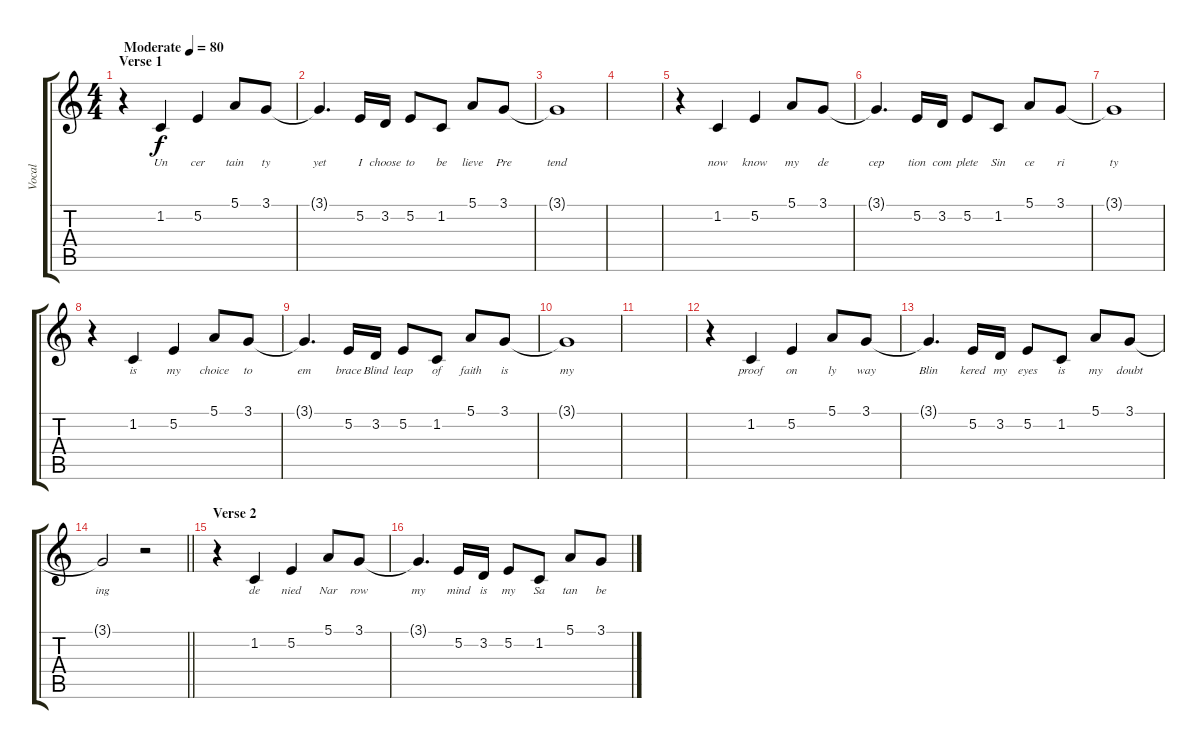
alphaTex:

\track ("Vocal" "Vocal") {instrument acousticgrandpiano}
\staff {score tabs}
\tuning (E4 B3 G3 D3 A2 E2) {hide}
\ts (4 4)
\section ("" "Verse 1")
\tempo (80 "Moderate")
\clef g2
\ks c
r.4{dy f instrument acousticgrandpiano} 1.2.4{lyrics (0 "Un") lyrics (1 "") lyrics (2 "") lyrics (3 "") lyrics (4 "")} 5.2.4{lyrics (0 "cer") lyrics (1 "") lyrics (2 "") lyrics (3 "") lyrics (4 "")} 5.1.8{lyrics (0 "tain") lyrics (1 "") lyrics (2 "") lyrics (3 "") lyrics (4 "")} 3.1.8{lyrics (0 "ty") lyrics (1 "") lyrics (2 "") lyrics (3 "") lyrics (4 "")} |
3.1{t}.4{d lyrics (0 "yet") lyrics (1 "") lyrics (2 "") lyrics (3 "") lyrics (4 "")} 5.2.16{lyrics (0 "I") lyrics (1 "") lyrics (2 "") lyrics (3 "") lyrics (4 "")} 3.2.16{lyrics (0 "choose") lyrics (1 "") lyrics (2 "") lyrics (3 "") lyrics (4 "")} 5.2.8{lyrics (0 "to") lyrics (1 "") lyrics (2 "") lyrics (3 "") lyrics (4 "")} 1.2.8{lyrics (0 "be") lyrics (1 "") lyrics (2 "") lyrics (3 "") lyrics (4 "")} 5.1.8{lyrics (0 "lieve") lyrics (1 "") lyrics (2 "") lyrics (3 "") lyrics (4 "")} 3.1.8{lyrics (0 "Pre") lyrics (1 "") lyrics (2 "") lyrics (3 "") lyrics (4 "")} |
3.1{t}.1{lyrics (0 "tend") lyrics (1 "") lyrics (2 "") lyrics (3 "") lyrics (4 "")} |
|
r.4 1.2.4{lyrics (0 "now") lyrics (1 "") lyrics (2 "") lyrics (3 "") lyrics (4 "")} 5.2.4{lyrics (0 "know") lyrics (1 "") lyrics (2 "") lyrics (3 "") lyrics (4 "")} 5.1.8{lyrics (0 "my") lyrics (1 "") lyrics (2 "") lyrics (3 "") lyrics (4 "")} 3.1.8{lyrics (0 "de") lyrics (1 "") lyrics (2 "") lyrics (3 "") lyrics (4 "")} |
3.1{t}.4{d lyrics (0 "cep") lyrics (1 "") lyrics (2 "") lyrics (3 "") lyrics (4 "")} 5.2.16{lyrics (0 "tion") lyrics (1 "") lyrics (2 "") lyrics (3 "") lyrics (4 "")} 3.2.16{lyrics (0 "com") lyrics (1 "") lyrics (2 "") lyrics (3 "") lyrics (4 "")} 5.2.8{lyrics (0 "plete") lyrics (1 "") lyrics (2 "") lyrics (3 "") lyrics (4 "")} 1.2.8{lyrics (0 "Sin") lyrics (1 "") lyrics (2 "") lyrics (3 "") lyrics (4 "")} 5.1.8{lyrics (0 "ce") lyrics (1 "") lyrics (2 "") lyrics (3 "") lyrics (4 "")} 3.1.8{lyrics (0 "ri") lyrics (1 "") lyrics (2 "") lyrics (3 "") lyrics (4 "")} |
3.1{t}.1{lyrics (0 "ty") lyrics (1 "") lyrics (2 "") lyrics (3 "") lyrics (4 "")} |
r.4 1.2.4{lyrics (0 "is") lyrics (1 "") lyrics (2 "") lyrics (3 "") lyrics (4 "")} 5.2.4{lyrics (0 "my") lyrics (1 "") lyrics (2 "") lyrics (3 "") lyrics (4 "")} 5.1.8{lyrics (0 "choice") lyrics (1 "") lyrics (2 "") lyrics (3 "") lyrics (4 "")} 3.1.8{lyrics (0 "to") lyrics (1 "") lyrics (2 "") lyrics (3 "") lyrics (4 "")} |
3.1{t}.4{d lyrics (0 "em") lyrics (1 "") lyrics (2 "") lyrics (3 "") lyrics (4 "")} 5.2.16{lyrics (0 "brace") lyrics (1 "") lyrics (2 "") lyrics (3 "") lyrics (4 "")} 3.2.16{lyrics (0 "Blind") lyrics (1 "") lyrics (2 "") lyrics (3 "") lyrics (4 "")} 5.2.8{lyrics (0 "leap") lyrics (1 "") lyrics (2 "") lyrics (3 "") lyrics (4 "")} 1.2.8{lyrics (0 "of") lyrics (1 "") lyrics (2 "") lyrics (3 "") lyrics (4 "")} 5.1.8{lyrics (0 "faith") lyrics (1 "") lyrics (2 "") lyrics (3 "") lyrics (4 "")} 3.1.8{lyrics (0 "is") lyrics (1 "") lyrics (2 "") lyrics (3 "") lyrics (4 "")} |
3.1{t}.1{lyrics (0 "my") lyrics (1 "") lyrics (2 "") lyrics (3 "") lyrics (4 "")} |
|
r.4 1.2.4{lyrics (0 "proof") lyrics (1 "") lyrics (2 "") lyrics (3 "") lyrics (4 "")} 5.2.4{lyrics (0 "on") lyrics (1 "") lyrics (2 "") lyrics (3 "") lyrics (4 "")} 5.1.8{lyrics (0 "ly") lyrics (1 "") lyrics (2 "") lyrics (3 "") lyrics (4 "")} 3.1.8{lyrics (0 "way") lyrics (1 "") lyrics (2 "") lyrics (3 "") lyrics (4 "")} |
3.1{t}.4{d lyrics (0 "Blin") lyrics (1 "") lyrics (2 "") lyrics (3 "") lyrics (4 "")} 5.2.16{lyrics (0 "kered") lyrics (1 "") lyrics (2 "") lyrics (3 "") lyrics (4 "")} 3.2.16{lyrics (0 "my") lyrics (1 "") lyrics (2 "") lyrics (3 "") lyrics (4 "")} 5.2.8{lyrics (0 "eyes") lyrics (1 "") lyrics (2 "") lyrics (3 "") lyrics (4 "")} 1.2.8{lyrics (0 "is") lyrics (1 "") lyrics (2 "") lyrics (3 "") lyrics (4 "")} 5.1.8{lyrics (0 "my") lyrics (1 "") lyrics (2 "") lyrics (3 "") lyrics (4 "")} 3.1.8{lyrics (0 "doubt") lyrics (1 "") lyrics (2 "") lyrics (3 "") lyrics (4 "")} |
\barLineRight lightlight
3.1{t}.2{lyrics (0 "ing") lyrics (1 "") lyrics (2 "") lyrics (3 "") lyrics (4 "")} r.2 |
\section ("" "Verse 2")
r.4 1.2.4{lyrics (0 "de") lyrics (1 "") lyrics (2 "") lyrics (3 "") lyrics (4 "")} 5.2.4{lyrics (0 "nied") lyrics (1 "") lyrics (2 "") lyrics (3 "") lyrics (4 "")} 5.1.8{lyrics (0 "Nar") lyrics (1 "") lyrics (2 "") lyrics (3 "") lyrics (4 "")} 3.1.8{lyrics (0 "row") lyrics (1 "") lyrics (2 "") lyrics (3 "") lyrics (4 "")} |
3.1{t}.4{d lyrics (0 "my") lyrics (1 "") lyrics (2 "") lyrics (3 "") lyrics (4 "")} 5.2.16{lyrics (0 "mind") lyrics (1 "") lyrics (2 "") lyrics (3 "") lyrics (4 "")} 3.2.16{lyrics (0 "is") lyrics (1 "") lyrics (2 "") lyrics (3 "") lyrics (4 "")} 5.2.8{lyrics (0 "my") lyrics (1 "") lyrics (2 "") lyrics (3 "") lyrics (4 "")} 1.2.8{lyrics (0 "Sa") lyrics (1 "") lyrics (2 "") lyrics (3 "") lyrics (4 "")} 5.1.8{lyrics (0 "tan") lyrics (1 "") lyrics (2 "") lyrics (3 "") lyrics (4 "")} 3.1.8{lyrics (0 "be") lyrics (1 "") lyrics (2 "") lyrics (3 "") lyrics (4 "")}
